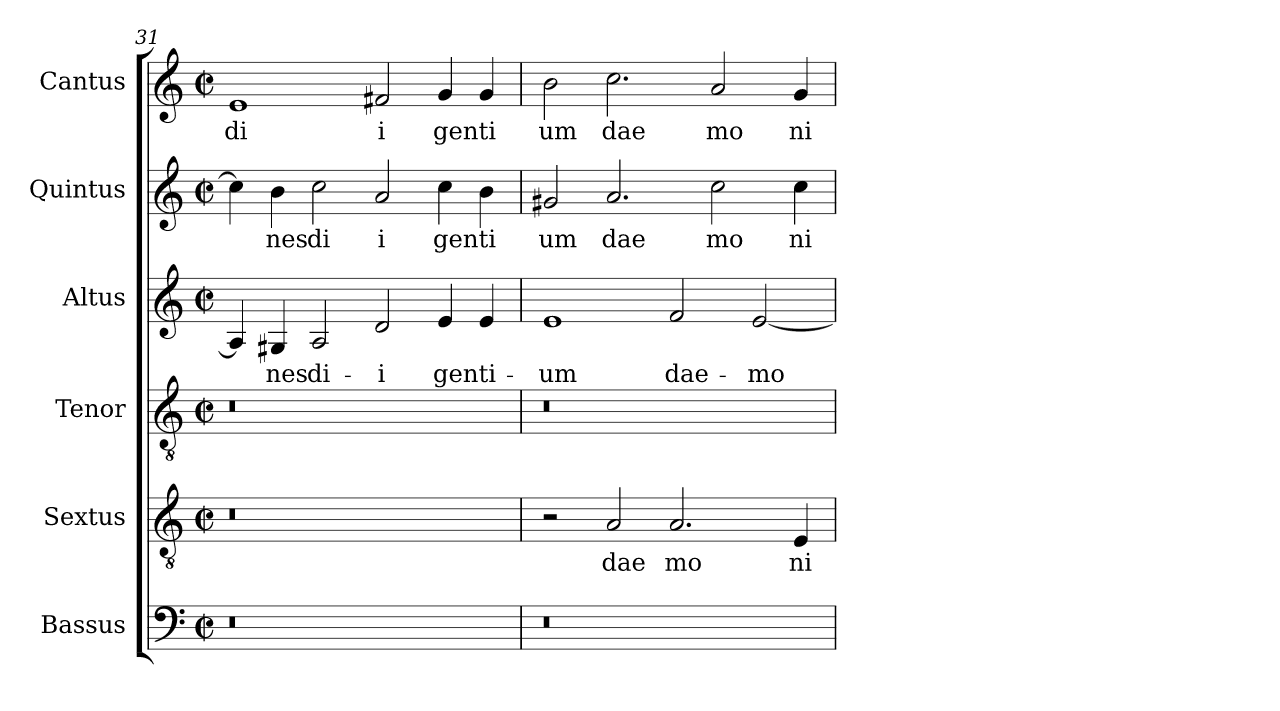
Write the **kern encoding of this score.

**kern	**kern	**text	**kern	**kern	**text	**kern	**text	**kern	**text
*part6	*part5	*part5	*part4	*part3	*part3	*part2	*part2	*part1	*part1
*staff6	*staff5	*staff5	*staff4	*staff3	*staff3	*staff2	*staff2	*staff1	*staff1
*I"Bassus	*I"Sextus	*	*I"Tenor	*I"Altus	*	*I"Quintus	*	*I"Cantus	*
*clefF4	*clefGv2	*	*clefGv2	*clefG2	*	*clefG2	*	*clefG2	*
*M2/2	*M2/2	*	*M2/2	*M2/2	*	*M2/2	*	*M2/2	*
*met(c|)	*met(c|)	*	*met(c|)	*met(c|)	*	*met(c|)	*	*met(c|)	*
=31	=31	=31	=31	=31	=31	=31	=31	=31	=31
!	!	!	!	!	!	!	!	!	!LO:LY:b:cj
0r	0r	.	0r	4A/]	.	4cc\]	.	1e	di
!	!	!	!	!	!LO:LY:b:cj	!	!LO:LY:b:cj	!	!
.	.	.	.	4G#X/	-nes	4b\	nes	.	.
!	!	!	!	!	!LO:LY:b:cj	!	!LO:LY:b:cj	!	!
.	.	.	.	2A/	di-	2cc\	di	.	.
!	!	!	!	!	!LO:LY:b:cj	!	!LO:LY:b:cj	!	!LO:LY:b:cj
.	.	.	.	2d/	-i	2a/	i	2f#X/	i
!	!	!	!	!	!LO:LY:b:cj	!	!LO:LY:b:cj	!	!LO:LY:b:cj
.	.	.	.	4e/	genti-	4cc\	genti	4g/	genti
.	.	.	.	4e/	.	4b\	.	4g/	.
=32	=32	=32	=32	=32	=32	=32	=32	=32	=32
!	!	!	!	!	!LO:LY:b:cj	!	!LO:LY:b:cj	!	!LO:LY:b:cj
0r	2r	.	0r	1e	-um	2g#X/	um	2b\	um
!	!	!LO:LY:b:cj	!	!	!	!	!LO:LY:b:cj	!	!LO:LY:b:cj
.	2A/	dae	.	.	.	2.a/	dae	2.cc\	dae
!	!	!LO:LY:b:cj	!	!	!LO:LY:b:cj	!	!	!	!
.	2.A/	mo	.	2f/	dae-	.	.	.	.
!	!	!	!	!	!	!	!LO:LY:b:cj	!	!LO:LY:b:cj
.	.	.	.	.	.	2cc\	mo	2a/	mo
!	!	!	!	!	!LO:LY:b	!	!	!	!
.	.	.	.	[<2e/	-mo-	.	.	.	.
!	!	!LO:LY:b:cj	!	!	!	!	!LO:LY:b:cj	!	!LO:LY:b:cj
.	4E/	ni	.	.	.	4cc\	ni	4g/	ni
=	=	=	=	=	=	=	=	=	=
*-	*-	*-	*-	*-	*-	*-	*-	*-	*-
